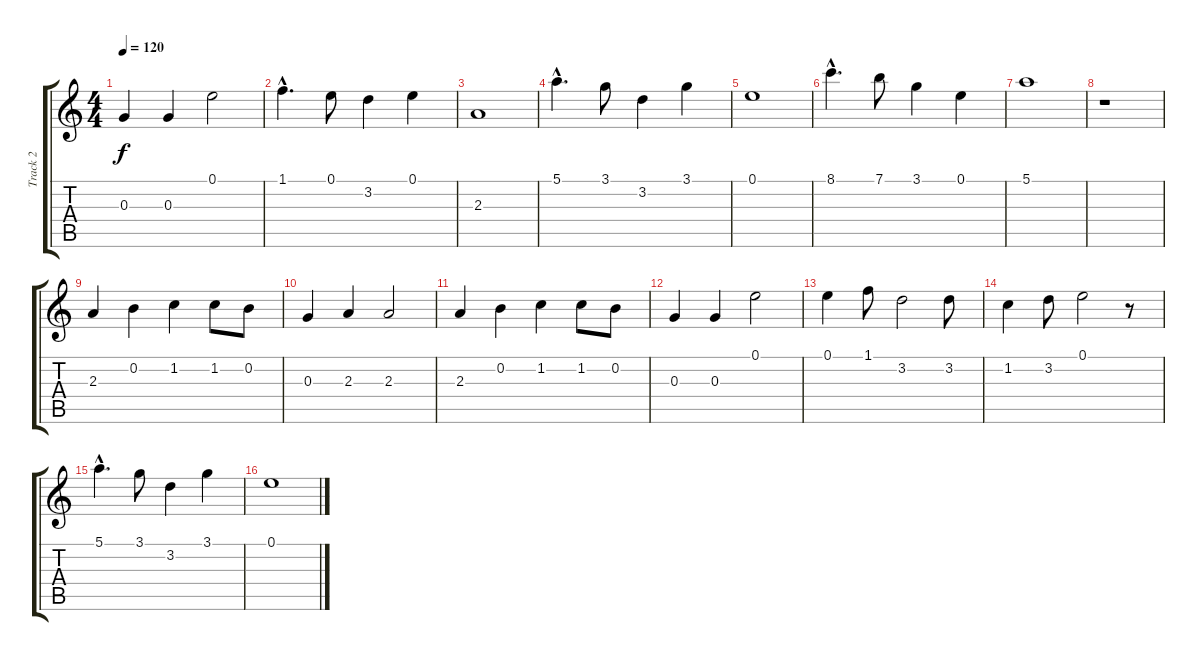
\track ("Track 2" "Track 2") {instrument electricguitarjazz}
\staff {score tabs}
\tuning (E4 B3 G3 D3 A2 E2) {hide}
\ts (4 4)
\tempo 120
\clef g2
\ks c
0.3.4{dy f} 0.3.4 0.1.2 |
1.1{hac}.4{d} 0.1.8 3.2.4 0.1.4 |
2.3.1 |
5.1{hac}.4{d} 3.1.8 3.2.4 3.1.4 |
0.1.1 |
8.1{hac}.4{d} 7.1.8 3.1.4 0.1.4 |
5.1.1 |
r.1 |
2.3.4 0.2.4 1.2.4 1.2.8 0.2.8 |
0.3.4 2.3.4 2.3.2 |
2.3.4 0.2.4 1.2.4 1.2.8 0.2.8 |
0.3.4 0.3.4 0.1.2 |
0.1.4 1.1.8 3.2.2 3.2.8 |
1.2.4 3.2.8 0.1.2 r.8 |
5.1{hac}.4{d} 3.1.8 3.2.4 3.1.4 |
0.1.1
